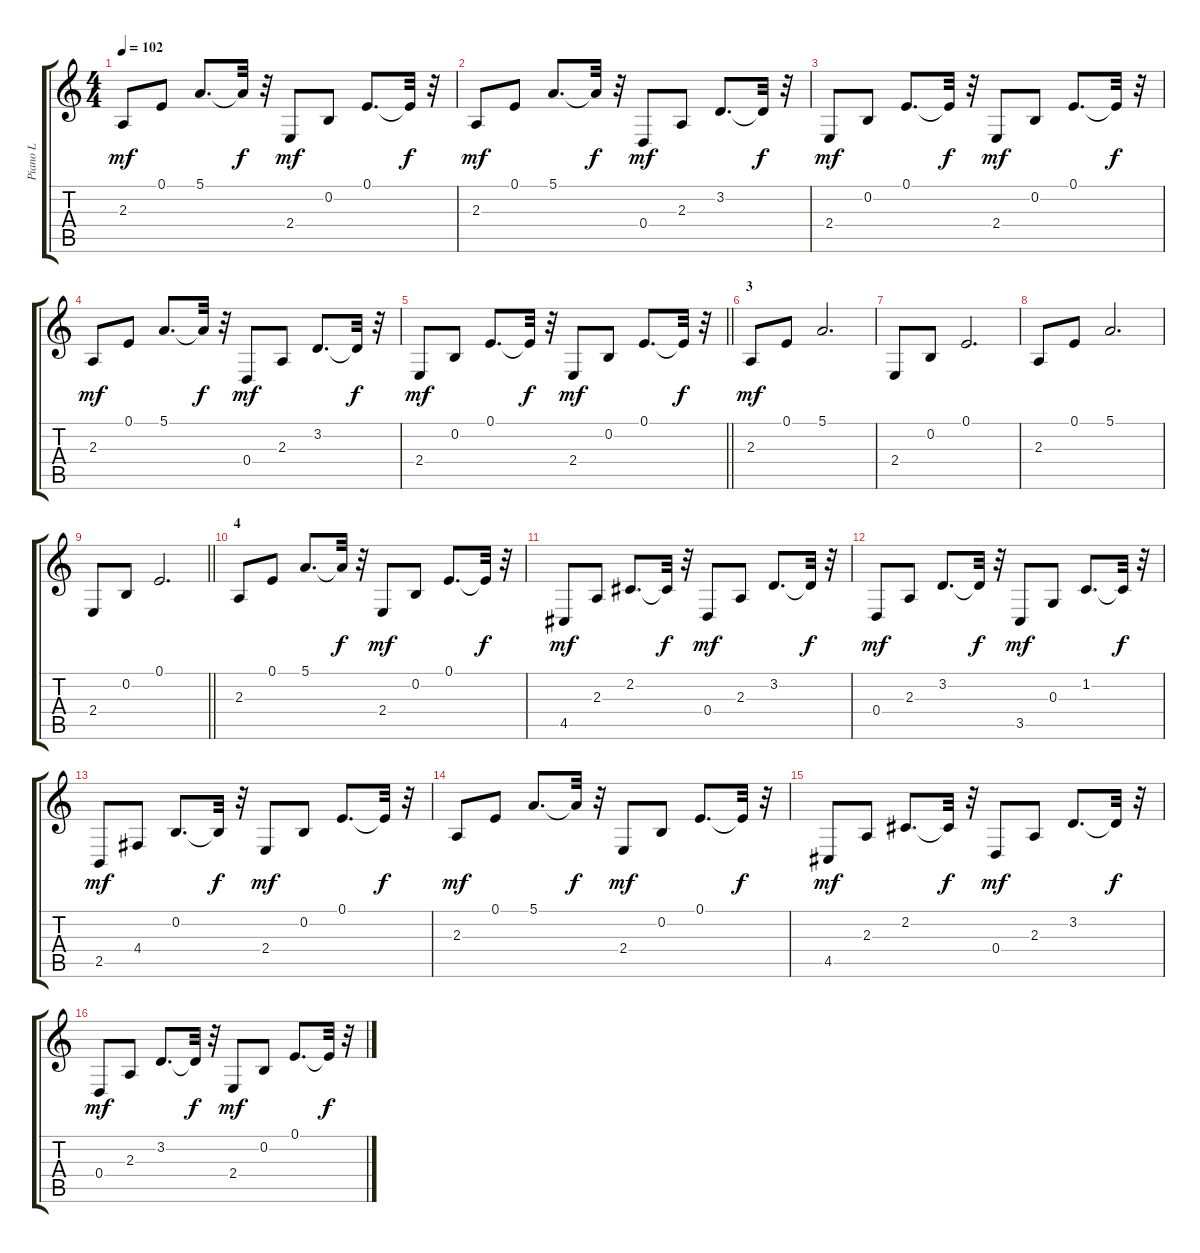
\track ("Piano L" "Piano L") {instrument vibraphone}
\staff {score tabs}
\tuning (E4 B3 G3 D3 A2 E2) {hide}
\ts (4 4)
\tempo 102
\clef g2
\ks c
2.3.8{dy mf} 0.1.8 5.1.8{d} 5.1{t}.32{dy f} r.32 2.4.8{dy mf} 0.2.8 0.1.8{d} 0.1{t}.32{dy f} r.32 |
2.3.8{dy mf} 0.1.8 5.1.8{d} 5.1{t}.32{dy f} r.32 0.4.8{dy mf} 2.3.8 3.2.8{d} 3.2{t}.32{dy f} r.32 |
2.4.8{dy mf} 0.2.8 0.1.8{d} 0.1{t}.32{dy f} r.32 2.4.8{dy mf} 0.2.8 0.1.8{d} 0.1{t}.32{dy f} r.32 |
2.3.8{dy mf} 0.1.8 5.1.8{d} 5.1{t}.32{dy f} r.32 0.4.8{dy mf} 2.3.8 3.2.8{d} 3.2{t}.32{dy f} r.32 |
\barLineRight lightlight
2.4.8{dy mf} 0.2.8 0.1.8{d} 0.1{t}.32{dy f} r.32 2.4.8{dy mf} 0.2.8 0.1.8{d} 0.1{t}.32{dy f} r.32 |
\section ("" "3")
2.3.8{dy mf} 0.1.8 5.1.2{d} |
2.4.8 0.2.8 0.1.2{d} |
2.3.8 0.1.8 5.1.2{d} |
\barLineRight lightlight
2.4.8 0.2.8 0.1.2{d} |
\section ("" "4")
2.3.8 0.1.8 5.1.8{d} 5.1{t}.32{dy f} r.32 2.4.8{dy mf} 0.2.8 0.1.8{d} 0.1{t}.32{dy f} r.32 |
4.5.8{dy mf} 2.3.8 2.2.8{d} 2.2{t}.32{dy f} r.32 0.4.8{dy mf} 2.3.8 3.2.8{d} 3.2{t}.32{dy f} r.32 |
0.4.8{dy mf} 2.3.8 3.2.8{d} 3.2{t}.32{dy f} r.32 3.5.8{dy mf} 0.3.8 1.2.8{d} 1.2{t}.32{dy f} r.32 |
2.5.8{dy mf} 4.4.8 0.2.8{d} 0.2{t}.32{dy f} r.32 2.4.8{dy mf} 0.2.8 0.1.8{d} 0.1{t}.32{dy f} r.32 |
2.3.8{dy mf} 0.1.8 5.1.8{d} 5.1{t}.32{dy f} r.32 2.4.8{dy mf} 0.2.8 0.1.8{d} 0.1{t}.32{dy f} r.32 |
4.5.8{dy mf} 2.3.8 2.2.8{d} 2.2{t}.32{dy f} r.32 0.4.8{dy mf} 2.3.8 3.2.8{d} 3.2{t}.32{dy f} r.32 |
0.4.8{dy mf} 2.3.8 3.2.8{d} 3.2{t}.32{dy f} r.32 2.4.8{dy mf} 0.2.8 0.1.8{d} 0.1{t}.32{dy f} r.32
